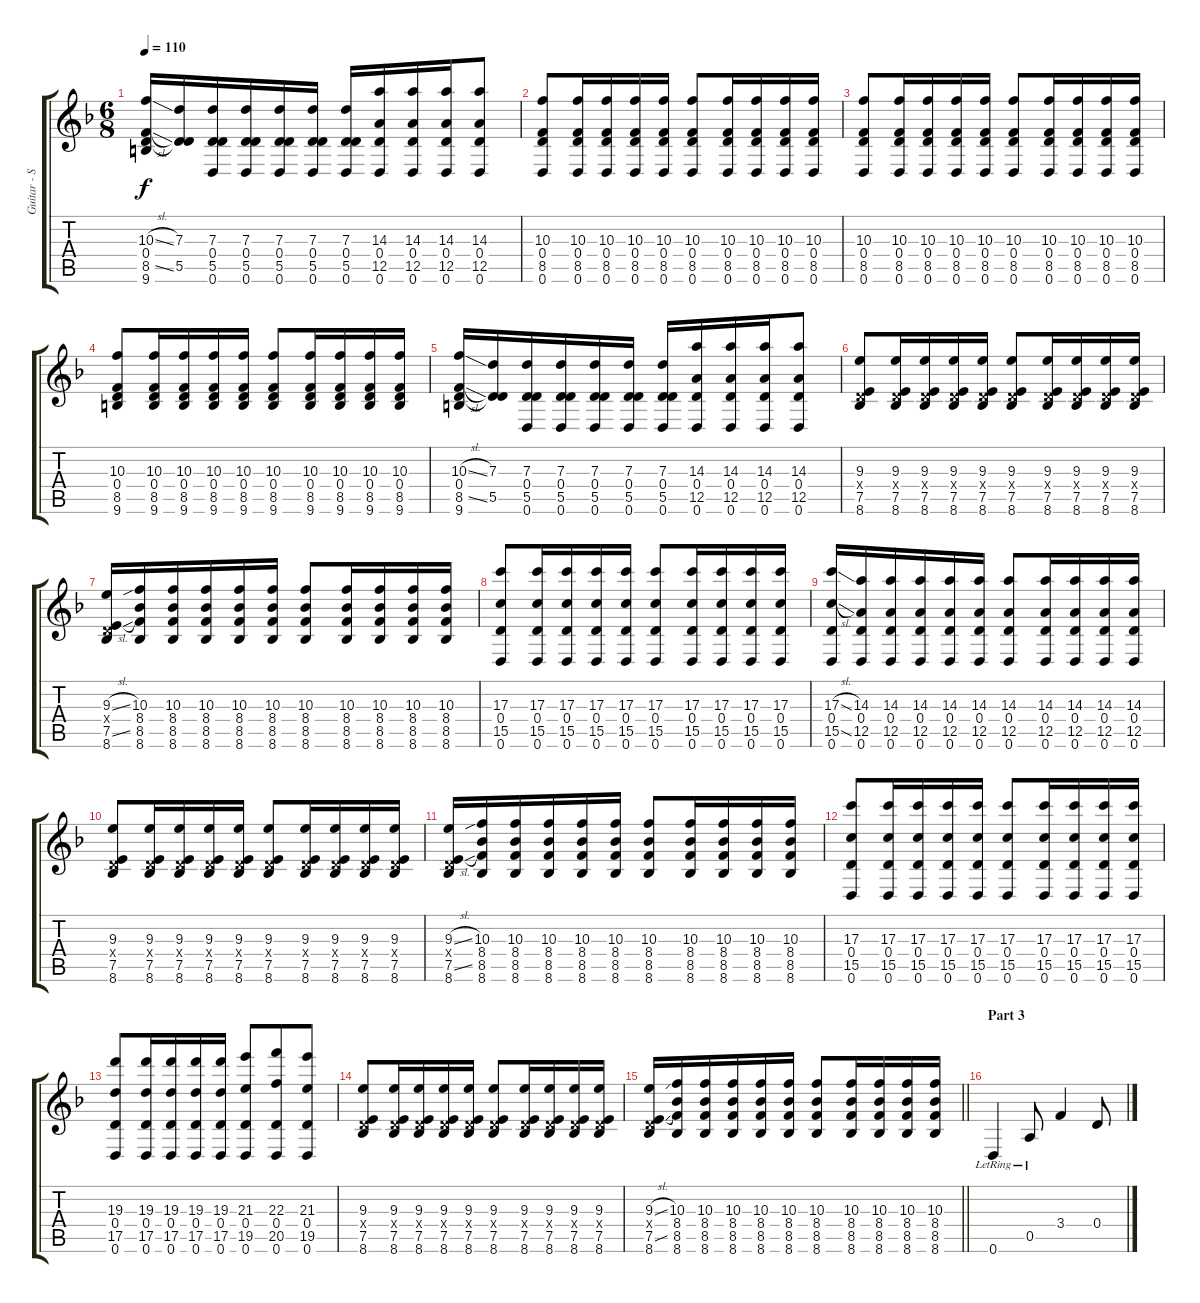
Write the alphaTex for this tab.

\track ("Guitar - Simon Neil" "Guitar - S") {instrument electricguitarclean}
\staff {score tabs}
\tuning (E4 B3 G3 D3 A2 D2) {hide}
\ts (6 8)
\tempo 110
\clef g2
\ks dminor
(10.3{sl} 0.4 8.5{sl} 9.6).16{dy f} (7.3 0.4{t} 5.5).16 (7.3 0.4 5.5 0.6).16 (7.3 0.4 5.5 0.6).16 (7.3 0.4 5.5 0.6).16 (7.3 0.4 5.5 0.6).16 (7.3 0.4 5.5 0.6).16 (14.3 0.4 12.5 0.6).16 (14.3 0.4 12.5 0.6).16 (14.3 0.4 12.5 0.6).16 (14.3 0.4 12.5 0.6).8 |
(10.3 0.4 8.5 0.6).8 (10.3 0.4 8.5 0.6).16 (10.3 0.4 8.5 0.6).16 (10.3 0.4 8.5 0.6).16 (10.3 0.4 8.5 0.6).16 (10.3 0.4 8.5 0.6).8 (10.3 0.4 8.5 0.6).16 (10.3 0.4 8.5 0.6).16 (10.3 0.4 8.5 0.6).16 (10.3 0.4 8.5 0.6).16 |
(10.3 0.4 8.5 0.6).8 (10.3 0.4 8.5 0.6).16 (10.3 0.4 8.5 0.6).16 (10.3 0.4 8.5 0.6).16 (10.3 0.4 8.5 0.6).16 (10.3 0.4 8.5 0.6).8 (10.3 0.4 8.5 0.6).16 (10.3 0.4 8.5 0.6).16 (10.3 0.4 8.5 0.6).16 (10.3 0.4 8.5 0.6).16 |
(10.3 0.4 8.5 9.6).8 (10.3 0.4 8.5 9.6).16 (10.3 0.4 8.5 9.6).16 (10.3 0.4 8.5 9.6).16 (10.3 0.4 8.5 9.6).16 (10.3 0.4 8.5 9.6).8 (10.3 0.4 8.5 9.6).16 (10.3 0.4 8.5 9.6).16 (10.3 0.4 8.5 9.6).16 (10.3 0.4 8.5 9.6).16 |
(10.3{sl} 0.4 8.5{sl} 9.6).16 (7.3 0.4{t} 5.5).16 (7.3 0.4 5.5 0.6).16 (7.3 0.4 5.5 0.6).16 (7.3 0.4 5.5 0.6).16 (7.3 0.4 5.5 0.6).16 (7.3 0.4 5.5 0.6).16 (14.3 0.4 12.5 0.6).16 (14.3 0.4 12.5 0.6).16 (14.3 0.4 12.5 0.6).16 (14.3 0.4 12.5 0.6).8 |
(9.3 0.4{x} 7.5 8.6).8 (9.3 0.4{x} 7.5 8.6).16 (9.3 0.4{x} 7.5 8.6).16 (9.3 0.4{x} 7.5 8.6).16 (9.3 0.4{x} 7.5 8.6).16 (9.3 0.4{x} 7.5 8.6).8 (9.3 0.4{x} 7.5 8.6).16 (9.3 0.4{x} 7.5 8.6).16 (9.3 0.4{x} 7.5 8.6).16 (9.3 0.4{x} 7.5 8.6).16 |
(9.3{sl} 0.4{x} 7.5{sl} 8.6).16 (10.3 8.4 8.5 8.6).16 (10.3 8.4 8.5 8.6).16 (10.3 8.4 8.5 8.6).16 (10.3 8.4 8.5 8.6).16 (10.3 8.4 8.5 8.6).16 (10.3 8.4 8.5 8.6).8 (10.3 8.4 8.5 8.6).16 (10.3 8.4 8.5 8.6).16 (10.3 8.4 8.5 8.6).16 (10.3 8.4 8.5 8.6).16 |
(17.3 0.4 15.5 0.6).8 (17.3 0.4 15.5 0.6).16 (17.3 0.4 15.5 0.6).16 (17.3 0.4 15.5 0.6).16 (17.3 0.4 15.5 0.6).16 (17.3 0.4 15.5 0.6).8 (17.3 0.4 15.5 0.6).16 (17.3 0.4 15.5 0.6).16 (17.3 0.4 15.5 0.6).16 (17.3 0.4 15.5 0.6).16 |
(17.3{sl} 0.4 15.5{sl} 0.6).16 (14.3 0.4 12.5 0.6).16 (14.3 0.4 12.5 0.6).16 (14.3 0.4 12.5 0.6).16 (14.3 0.4 12.5 0.6).16 (14.3 0.4 12.5 0.6).16 (14.3 0.4 12.5 0.6).8 (14.3 0.4 12.5 0.6).16 (14.3 0.4 12.5 0.6).16 (14.3 0.4 12.5 0.6).16 (14.3 0.4 12.5 0.6).16 |
(9.3 0.4{x} 7.5 8.6).8 (9.3 0.4{x} 7.5 8.6).16 (9.3 0.4{x} 7.5 8.6).16 (9.3 0.4{x} 7.5 8.6).16 (9.3 0.4{x} 7.5 8.6).16 (9.3 0.4{x} 7.5 8.6).8 (9.3 0.4{x} 7.5 8.6).16 (9.3 0.4{x} 7.5 8.6).16 (9.3 0.4{x} 7.5 8.6).16 (9.3 0.4{x} 7.5 8.6).16 |
(9.3{sl} 0.4{x} 7.5{sl} 8.6).16 (10.3 8.4 8.5 8.6).16 (10.3 8.4 8.5 8.6).16 (10.3 8.4 8.5 8.6).16 (10.3 8.4 8.5 8.6).16 (10.3 8.4 8.5 8.6).16 (10.3 8.4 8.5 8.6).8 (10.3 8.4 8.5 8.6).16 (10.3 8.4 8.5 8.6).16 (10.3 8.4 8.5 8.6).16 (10.3 8.4 8.5 8.6).16 |
(17.3 0.4 15.5 0.6).8 (17.3 0.4 15.5 0.6).16 (17.3 0.4 15.5 0.6).16 (17.3 0.4 15.5 0.6).16 (17.3 0.4 15.5 0.6).16 (17.3 0.4 15.5 0.6).8 (17.3 0.4 15.5 0.6).16 (17.3 0.4 15.5 0.6).16 (17.3 0.4 15.5 0.6).16 (17.3 0.4 15.5 0.6).16 |
(19.3 0.4 17.5 0.6).8 (19.3 0.4 17.5 0.6).16 (19.3 0.4 17.5 0.6).16 (19.3 0.4 17.5 0.6).16 (19.3 0.4 17.5 0.6).16 (21.3 0.4 19.5 0.6).8 (22.3 0.4 20.5 0.6).8 (21.3 0.4 19.5 0.6).8 |
(9.3 0.4{x} 7.5 8.6).8 (9.3 0.4{x} 7.5 8.6).16 (9.3 0.4{x} 7.5 8.6).16 (9.3 0.4{x} 7.5 8.6).16 (9.3 0.4{x} 7.5 8.6).16 (9.3 0.4{x} 7.5 8.6).8 (9.3 0.4{x} 7.5 8.6).16 (9.3 0.4{x} 7.5 8.6).16 (9.3 0.4{x} 7.5 8.6).16 (9.3 0.4{x} 7.5 8.6).16 |
\barLineRight lightlight
(9.3{sl} 0.4{x} 7.5{sl} 8.6).16 (10.3 8.4 8.5 8.6).16 (10.3 8.4 8.5 8.6).16 (10.3 8.4 8.5 8.6).16 (10.3 8.4 8.5 8.6).16 (10.3 8.4 8.5 8.6).16 (10.3 8.4 8.5 8.6).8 (10.3 8.4 8.5 8.6).16 (10.3 8.4 8.5 8.6).16 (10.3 8.4 8.5 8.6).16 (10.3 8.4 8.5 8.6).16 |
\section ("" "Part 3")
0.6{lr}.4{instrument electricguitarclean} 0.5{lr}.8 3.4.4 0.4.8
